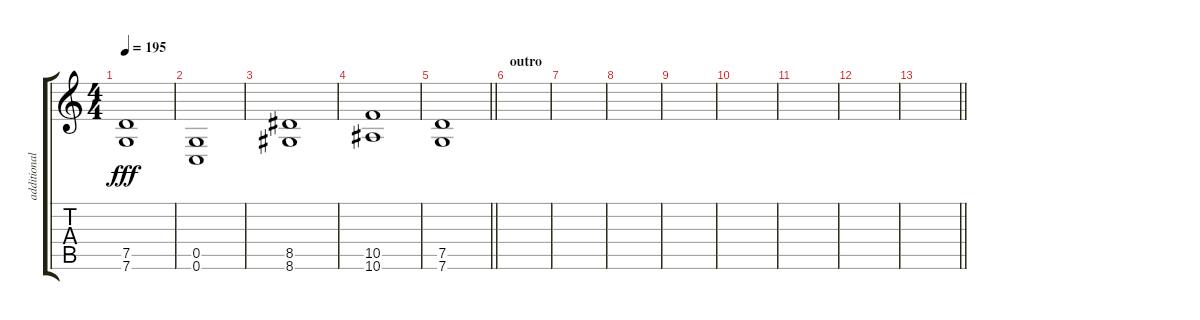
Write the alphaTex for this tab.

\track ("additional guitar" "additional") {instrument overdrivenguitar}
\staff {score tabs}
\tuning (D4 A3 F3 C3 G2 C2) {hide}
\ts (4 4)
\tempo 195
\clef g2
\ks c
(7.5 7.6).1{dy fff} |
(0.5 0.6).1 |
(8.5 8.6).1 |
(10.5 10.6).1 |
\barLineRight lightlight
(7.5 7.6).1 |
\section ("" "outro")
|
|
|
|
|
|
|
\barLineRight lightlight
